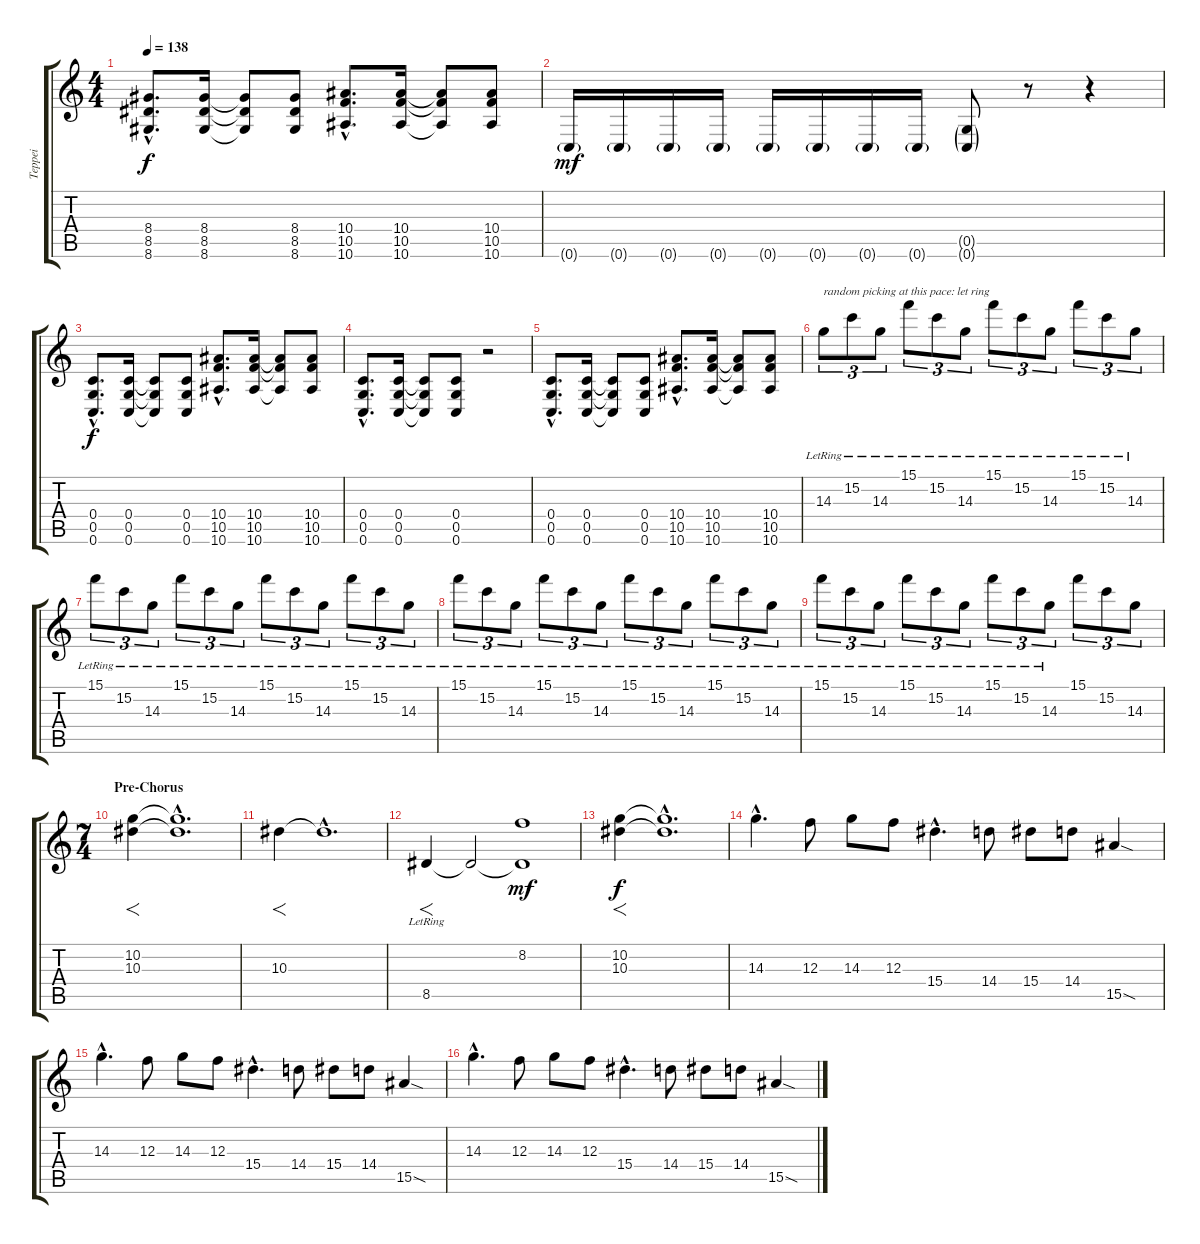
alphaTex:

\track ("Teppei" "Teppei") {instrument overdrivenguitar}
\staff {score tabs}
\tuning (D4 A3 F3 C3 G2 C2) {hide}
\ts (4 4)
\tempo 138
\clef g2
\ks c
(8.4{hac} 8.5{hac} 8.6{hac}).8{d dy f} (8.4 8.5 8.6).16 (8.4{t} 8.5{t} 8.6{t}).8 (8.4 8.5 8.6).8 (10.4{hac} 10.5{hac} 10.6{hac}).8{d} (10.4 10.5 10.6).16 (10.4{t} 10.5{t} 10.6{t}).8 (10.4 10.5 10.6).8 |
0.6{g}.16{dy mf} 0.6{g}.16 0.6{g}.16 0.6{g}.16 0.6{g}.16 0.6{g}.16 0.6{g}.16 0.6{g}.16 (0.5{g} 0.6{g}).8 r.8 r.4 |
(0.4{hac} 0.5{hac} 0.6{hac}).8{d dy f} (0.4 0.5 0.6).16 (0.4{t} 0.5{t} 0.6{t}).8 (0.4 0.5 0.6).8 (10.4{hac} 10.5{hac} 10.6{hac}).8{d} (10.4 10.5 10.6).16 (10.4{t} 10.5{t} 10.6{t}).8 (10.4 10.5 10.6).8 |
(0.4{hac} 0.5{hac} 0.6{hac}).8{d} (0.4 0.5 0.6).16 (0.4{t} 0.5{t} 0.6{t}).8 (0.4 0.5 0.6).8 r.2 |
(0.4{hac} 0.5{hac} 0.6{hac}).8{d} (0.4 0.5 0.6).16 (0.4{t} 0.5{t} 0.6{t}).8 (0.4 0.5 0.6).8 (10.4{hac} 10.5{hac} 10.6{hac}).8{d} (10.4 10.5 10.6).16 (10.4{t} 10.5{t} 10.6{t}).8 (10.4 10.5 10.6).8 |
14.3{lr}.8{tu (3 2) txt "random picking at this pace: let ring" volume 9} 15.2{lr}.8{tu (3 2)} 14.3{lr}.8{tu (3 2)} 15.1{lr}.8{tu (3 2)} 15.2{lr}.8{tu (3 2)} 14.3{lr}.8{tu (3 2)} 15.1{lr}.8{tu (3 2)} 15.2{lr}.8{tu (3 2)} 14.3{lr}.8{tu (3 2)} 15.1{lr}.8{tu (3 2)} 15.2{lr}.8{tu (3 2)} 14.3{lr}.8{tu (3 2)} |
15.1{lr}.8{tu (3 2)} 15.2{lr}.8{tu (3 2)} 14.3{lr}.8{tu (3 2)} 15.1{lr}.8{tu (3 2)} 15.2{lr}.8{tu (3 2)} 14.3{lr}.8{tu (3 2)} 15.1{lr}.8{tu (3 2)} 15.2{lr}.8{tu (3 2)} 14.3{lr}.8{tu (3 2)} 15.1{lr}.8{tu (3 2)} 15.2{lr}.8{tu (3 2)} 14.3{lr}.8{tu (3 2)} |
15.1{lr}.8{tu (3 2)} 15.2{lr}.8{tu (3 2)} 14.3{lr}.8{tu (3 2)} 15.1{lr}.8{tu (3 2)} 15.2{lr}.8{tu (3 2)} 14.3{lr}.8{tu (3 2)} 15.1{lr}.8{tu (3 2)} 15.2{lr}.8{tu (3 2)} 14.3{lr}.8{tu (3 2)} 15.1{lr}.8{tu (3 2)} 15.2{lr}.8{tu (3 2)} 14.3{lr}.8{tu (3 2)} |
15.1{lr}.8{tu (3 2)} 15.2{lr}.8{tu (3 2)} 14.3{lr}.8{tu (3 2)} 15.1{lr}.8{tu (3 2)} 15.2{lr}.8{tu (3 2)} 14.3{lr}.8{tu (3 2)} 15.1{lr}.8{tu (3 2)} 15.2{lr}.8{tu (3 2)} 14.3{lr}.8{tu (3 2)} 15.1.8{tu (3 2)} 15.2.8{tu (3 2)} 14.3.8{tu (3 2)} |
\ts (7 4)
\section ("" "Pre-Chorus")
(10.2 10.3).4{f volume 15} (10.2{hac t} 10.3{hac t}).1{d} |
10.3.4{f} 10.3{hac t}.1{d} |
8.5{lr}.4{f} 8.5{t}.2 (8.2 8.5{t}).1{dy mf} |
(10.2 10.3).4{f dy f} (10.2{hac t} 10.3{hac t}).1{d} |
14.3{hac}.4{d} 12.3.8 14.3.8 12.3.8 15.4{hac}.4{d} 14.4.8 15.4.8 14.4.8 15.5{sod}.4 |
14.3{hac}.4{d} 12.3.8 14.3.8 12.3.8 15.4{hac}.4{d} 14.4.8 15.4.8 14.4.8 15.5{sod}.4 |
14.3{hac}.4{d} 12.3.8 14.3.8 12.3.8 15.4{hac}.4{d} 14.4.8 15.4.8 14.4.8 15.5{sod}.4
